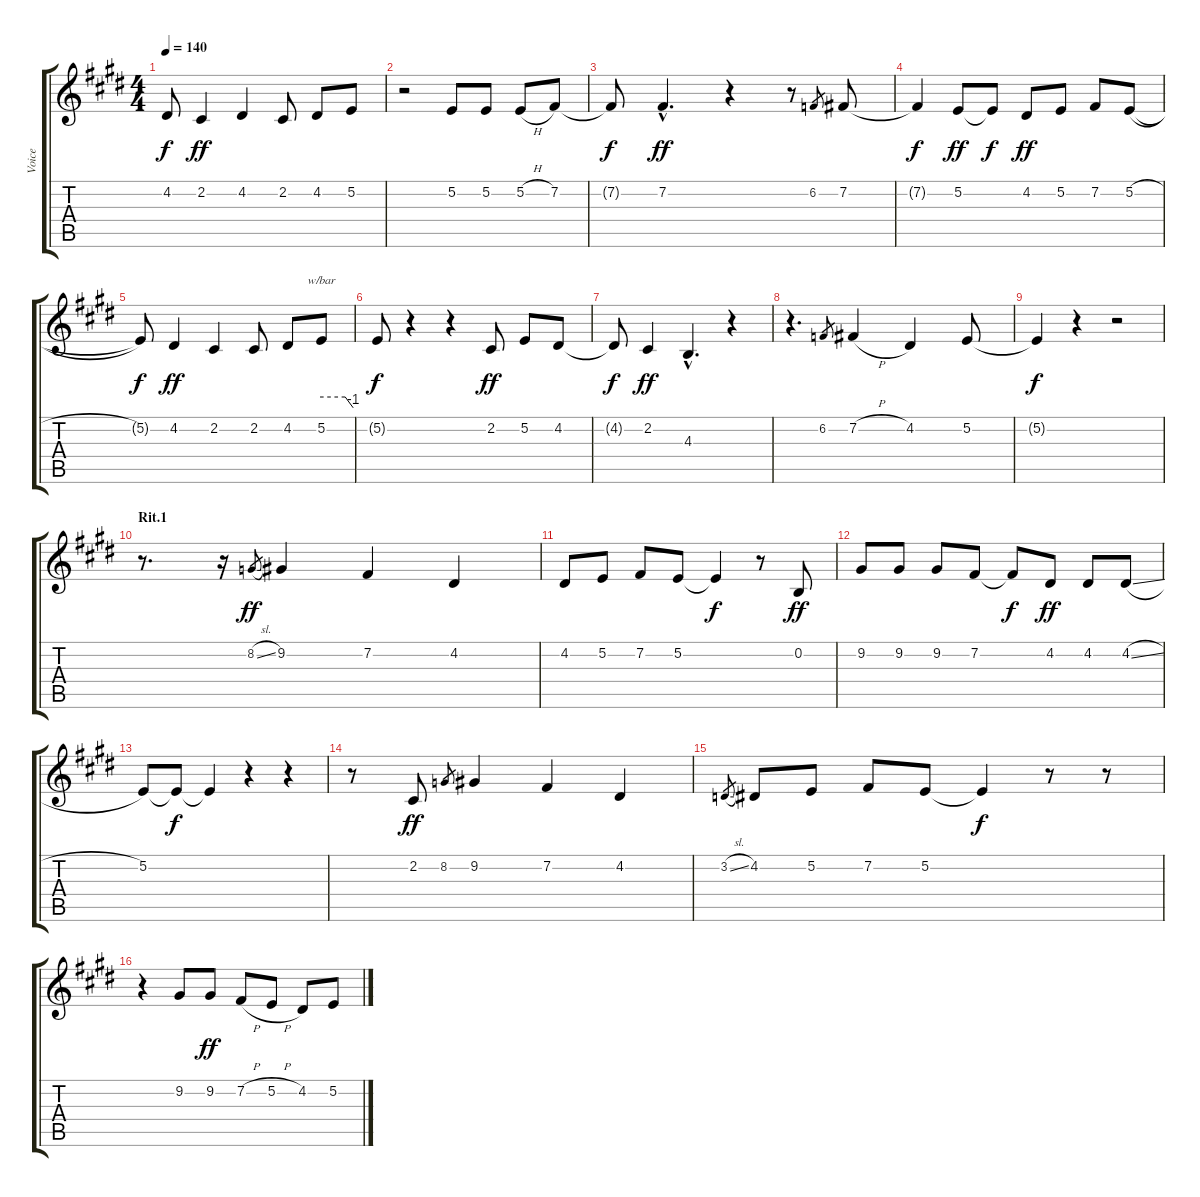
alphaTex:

\track ("Voice" "Voice") {instrument lead4chiff}
\staff {score tabs}
\tuning (E4 B3 G3 D3 A2 E2) {hide}
\ts (4 4)
\tempo 140
\clef g2
\ks c#minor
4.2{t}.8{dy f} 2.2.4{dy ff} 4.2.4 2.2.8 4.2.8 5.2.8 |
r.2 5.2.8 5.2.8 5.2{h}.8 7.2.8 |
7.2{t}.8{dy f} 7.2{hac}.4{d dy ff} r.4 r.8 6.2.8{gr} 7.2.8 |
7.2{t}.4{dy f} 5.2.8{dy ff} 5.2{t}.8{dy f} 4.2.8{dy ff} 5.2.8 7.2.8 5.2{h}.8 |
5.2{t}.8{dy f} 4.2.4{dy ff} 2.2.4 2.2.8 4.2.8 5.2.8{tbe (custom default 0 0 45 0 60 -4)} |
5.2{t}.8{dy f} r.4 r.4 2.2.8{dy ff} 5.2.8 4.2.8 |
4.2{t}.8{dy f} 2.2.4{dy ff} 4.3{hac}.4{d} r.4 |
r.4{d} 6.2.8{gr} 7.2{h}.4 4.2.4 5.2.8 |
5.2{t}.4{dy f} r.4 r.2 |
\section ("" "Rit.1")
r.8{d} r.16 8.2{sl}.8{gr dy ff} 9.2.4 7.2.4 4.2.4 |
4.2.8 5.2.8 7.2.8 5.2.8 5.2{t}.4{dy f} r.8 0.2.8{dy ff} |
9.2.8 9.2.8 9.2.8 7.2.8 7.2{t}.8{dy f} 4.2.8{dy ff} 4.2.8 4.2{sl}.8 |
5.2.8 5.2{t}.8{dy f} 5.2{t}.4 r.4 r.4 |
r.8 2.2.8{dy ff} 8.2.8{gr} 9.2.4 7.2.4 4.2.4 |
3.2{sl}.8{gr} 4.2.8 5.2.8 7.2.8 5.2.8 5.2{t}.4{dy f} r.8 r.8 |
r.4 9.2.8 9.2.8{dy ff} 7.2{h}.8 5.2{h}.8 4.2.8 5.2.8
